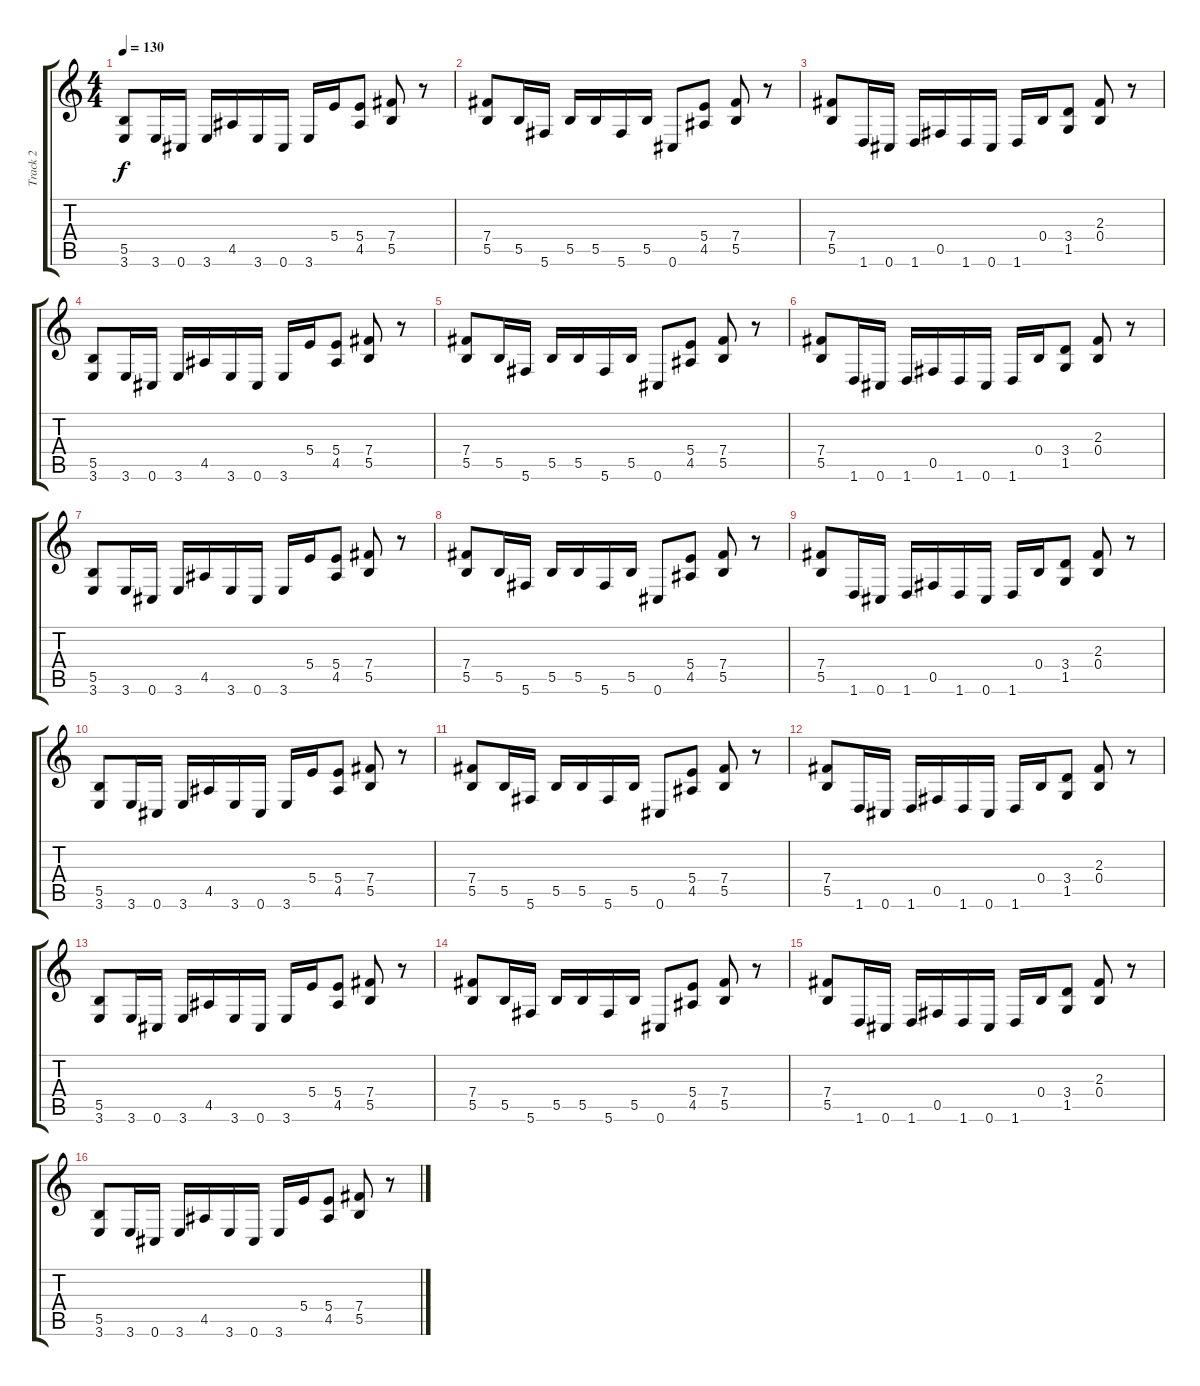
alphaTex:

\track ("Track 2" "Track 2") {instrument distortionguitar}
\staff {score tabs}
\tuning (Db4 Ab3 E3 B2 Gb2 Db2) {hide}
\ts (4 4)
\tempo 130
\clef g2
\ks c
(5.5 3.6).8{dy f} 3.6.16 0.6.16 3.6.16 4.5.16 3.6.16 0.6.16 3.6.16 5.4.16 (5.4 4.5).8 (7.4 5.5).8 r.8 |
(7.4 5.5).8 5.5.16 5.6.16 5.5.16 5.5.16 5.6.16 5.5.16 0.6.8 (5.4 4.5).8 (7.4 5.5).8 r.8 |
(7.4 5.5).8 1.6.16 0.6.16 1.6.16 0.5.16 1.6.16 0.6.16 1.6.16 0.4.16 (3.4 1.5).8 (2.3 0.4).8 r.8 |
(5.5 3.6).8 3.6.16 0.6.16 3.6.16 4.5.16 3.6.16 0.6.16 3.6.16 5.4.16 (5.4 4.5).8 (7.4 5.5).8 r.8 |
(7.4 5.5).8 5.5.16 5.6.16 5.5.16 5.5.16 5.6.16 5.5.16 0.6.8 (5.4 4.5).8 (7.4 5.5).8 r.8 |
(7.4 5.5).8 1.6.16 0.6.16 1.6.16 0.5.16 1.6.16 0.6.16 1.6.16 0.4.16 (3.4 1.5).8 (2.3 0.4).8 r.8 |
(5.5 3.6).8 3.6.16 0.6.16 3.6.16 4.5.16 3.6.16 0.6.16 3.6.16 5.4.16 (5.4 4.5).8 (7.4 5.5).8 r.8 |
(7.4 5.5).8 5.5.16 5.6.16 5.5.16 5.5.16 5.6.16 5.5.16 0.6.8 (5.4 4.5).8 (7.4 5.5).8 r.8 |
(7.4 5.5).8 1.6.16 0.6.16 1.6.16 0.5.16 1.6.16 0.6.16 1.6.16 0.4.16 (3.4 1.5).8 (2.3 0.4).8 r.8 |
(5.5 3.6).8 3.6.16 0.6.16 3.6.16 4.5.16 3.6.16 0.6.16 3.6.16 5.4.16 (5.4 4.5).8 (7.4 5.5).8 r.8 |
(7.4 5.5).8 5.5.16 5.6.16 5.5.16 5.5.16 5.6.16 5.5.16 0.6.8 (5.4 4.5).8 (7.4 5.5).8 r.8 |
(7.4 5.5).8 1.6.16 0.6.16 1.6.16 0.5.16 1.6.16 0.6.16 1.6.16 0.4.16 (3.4 1.5).8 (2.3 0.4).8 r.8 |
(5.5 3.6).8 3.6.16 0.6.16 3.6.16 4.5.16 3.6.16 0.6.16 3.6.16 5.4.16 (5.4 4.5).8 (7.4 5.5).8 r.8 |
(7.4 5.5).8 5.5.16 5.6.16 5.5.16 5.5.16 5.6.16 5.5.16 0.6.8 (5.4 4.5).8 (7.4 5.5).8 r.8 |
(7.4 5.5).8 1.6.16 0.6.16 1.6.16 0.5.16 1.6.16 0.6.16 1.6.16 0.4.16 (3.4 1.5).8 (2.3 0.4).8 r.8 |
(5.5 3.6).8 3.6.16 0.6.16 3.6.16 4.5.16 3.6.16 0.6.16 3.6.16 5.4.16 (5.4 4.5).8 (7.4 5.5).8 r.8
